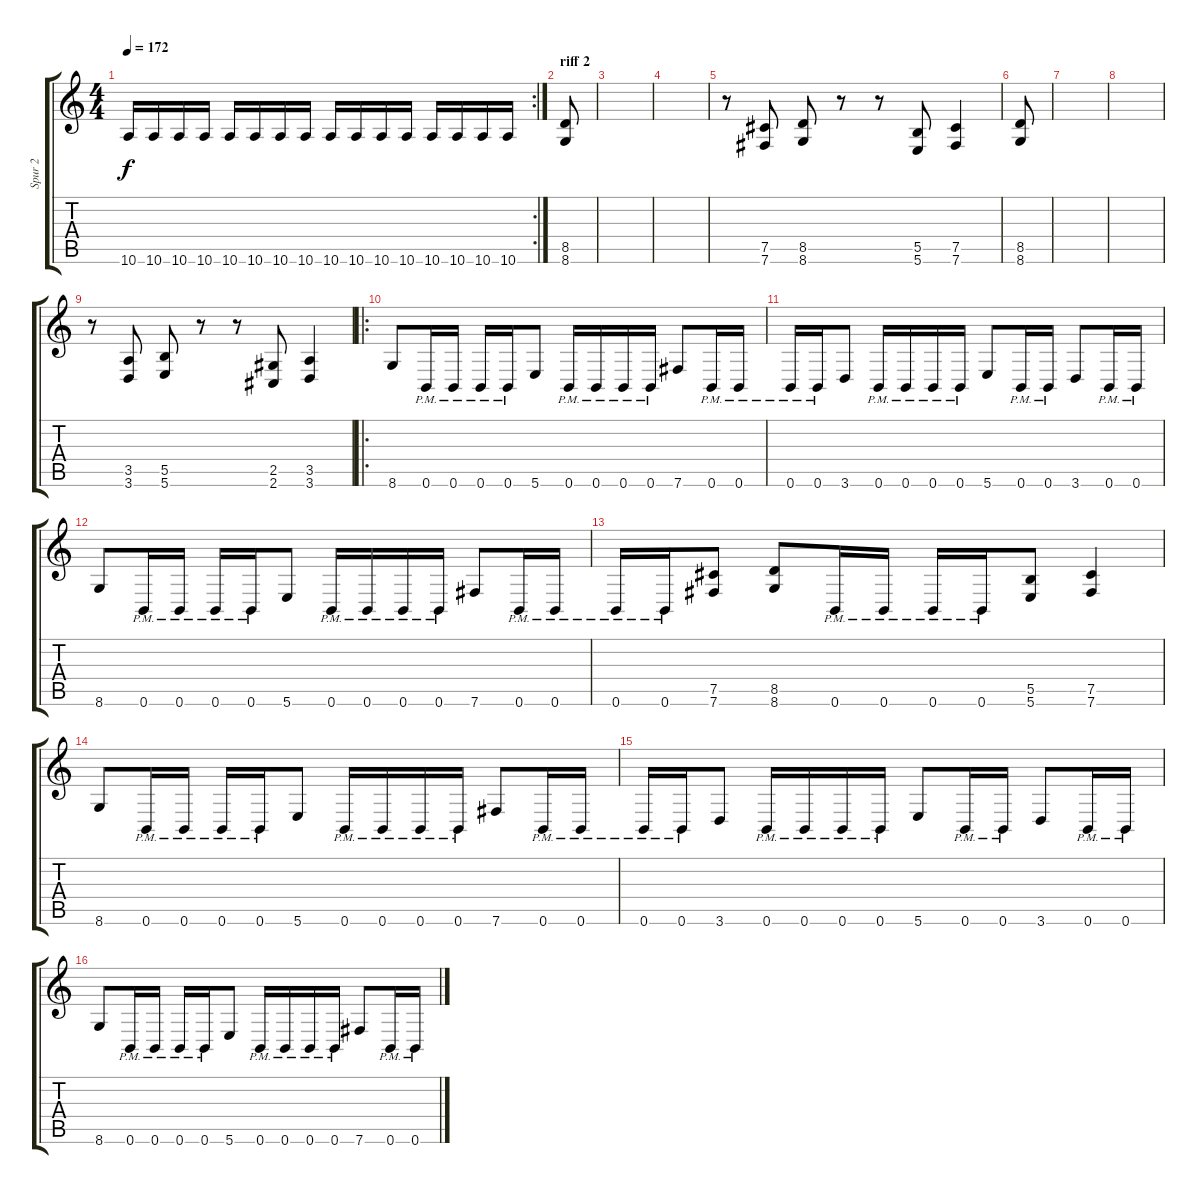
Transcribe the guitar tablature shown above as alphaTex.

\track ("Spur 2" "Spur 2") {instrument distortionguitar}
\staff {score tabs}
\tuning (Db4 Ab3 E3 B2 Gb2 B1) {hide}
\rc 2
\ts (4 4)
\tempo 172
\clef g2
\ks c
10.6.16{dy f} 10.6.16 10.6.16 10.6.16 10.6.16 10.6.16 10.6.16 10.6.16 10.6.16 10.6.16 10.6.16 10.6.16 10.6.16 10.6.16 10.6.16 10.6.16 |
\section ("" "riff 2")
(8.5 8.6).8 |
|
|
r.8 (7.5 7.6).8 (8.5 8.6).8 r.8 r.8 (5.5 5.6).8 (7.5 7.6).4 |
(8.5 8.6).8 |
|
|
r.8 (3.5 3.6).8 (5.5 5.6).8 r.8 r.8 (2.5 2.6).8 (3.5 3.6).4 |
\ro
8.6.8 0.6{pm}.16 0.6{pm}.16 0.6{pm}.16 0.6{pm}.16 5.6.8 0.6{pm}.16 0.6{pm}.16 0.6{pm}.16 0.6{pm}.16 7.6.8 0.6{pm}.16 0.6{pm}.16 |
0.6{pm}.16 0.6{pm}.16 3.6.8 0.6{pm}.16 0.6{pm}.16 0.6{pm}.16 0.6{pm}.16 5.6.8 0.6{pm}.16 0.6{pm}.16 3.6.8 0.6{pm}.16 0.6{pm}.16 |
8.6.8 0.6{pm}.16 0.6{pm}.16 0.6{pm}.16 0.6{pm}.16 5.6.8 0.6{pm}.16 0.6{pm}.16 0.6{pm}.16 0.6{pm}.16 7.6.8 0.6{pm}.16 0.6{pm}.16 |
0.6{pm}.16 0.6{pm}.16 (7.5 7.6).8 (8.5 8.6).8 0.6{pm}.16 0.6{pm}.16 0.6{pm}.16 0.6{pm}.16 (5.5 5.6).8 (7.5 7.6).4 |
8.6.8 0.6{pm}.16 0.6{pm}.16 0.6{pm}.16 0.6{pm}.16 5.6.8 0.6{pm}.16 0.6{pm}.16 0.6{pm}.16 0.6{pm}.16 7.6.8 0.6{pm}.16 0.6{pm}.16 |
0.6{pm}.16 0.6{pm}.16 3.6.8 0.6{pm}.16 0.6{pm}.16 0.6{pm}.16 0.6{pm}.16 5.6.8 0.6{pm}.16 0.6{pm}.16 3.6.8 0.6{pm}.16 0.6{pm}.16 |
8.6.8 0.6{pm}.16 0.6{pm}.16 0.6{pm}.16 0.6{pm}.16 5.6.8 0.6{pm}.16 0.6{pm}.16 0.6{pm}.16 0.6{pm}.16 7.6.8 0.6{pm}.16 0.6{pm}.16
